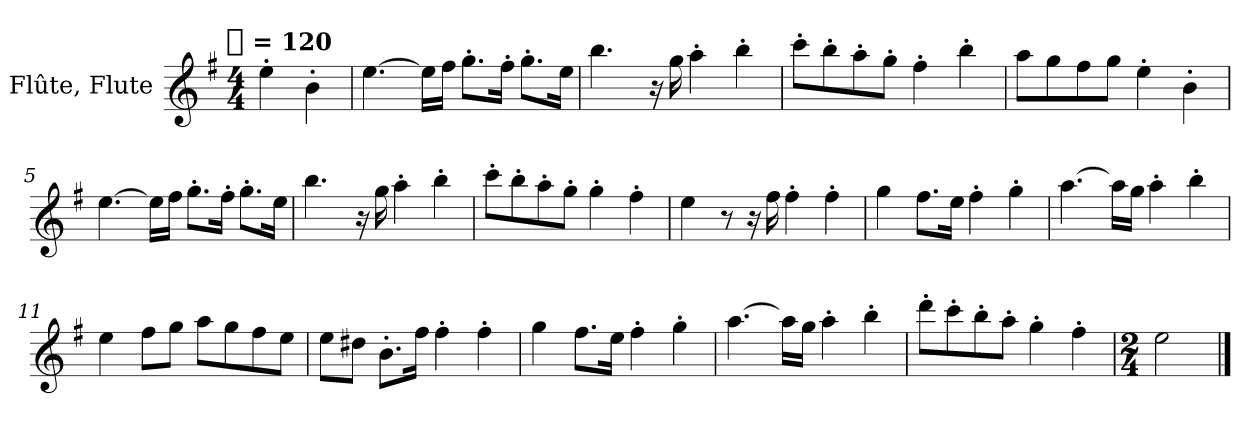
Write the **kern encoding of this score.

**kern	**text
*part1	*part1
*staff1	*staff1
*I"Flûte, Flute	*
*I'Fl.	*
*clefG2	*
*k[f#]	*
!!LO:TX:omd:t=[quarter] = 120
*M4/4	*
*MM120	*
=	=
4ee'	.
4b'	.
=1	=1
[4.ee	.
16eeLL]	.
16ff#JJ	.
8.gg'L	.
16ff#'Jk	.
8.gg'L	.
16eeJk	.
=2	=2
4.bb	.
16r	.
16gg	.
4aa'	.
4bb'	.
=3	=3
8ccc'L	.
8bb'	.
8aa'	.
8gg'J	.
4ff#'	.
4bb'	.
=4	=4
8aaL	.
8gg	.
8ff#	.
8ggJ	.
4ee'	.
4b'	.
!!LO:LB:g=z
=5	=5
[4.ee	.
16eeLL]	.
16ff#JJ	.
8.gg'L	.
16ff#'Jk	.
8.gg'L	.
16eeJk	.
=6	=6
4.bb	.
16r	.
16gg	.
4aa'	.
4bb'	.
=7	=7
8ccc'L	.
8bb'	.
8aa'	.
8gg'J	.
4gg'	.
4ff#'	.
=8	=8
4ee	.
8r	.
16r	.
16ff#	.
4ff#'	.
4ff#'	.
=9	=9
4gg	.
8.ff#L	.
16eeJk	.
4ff#'	.
4gg'	.
=10	=10
[4.aa	.
16aaLL]	.
16ggJJ	.
4aa'	.
4bb'	.
!!LO:LB:g=z
=11	=11
4ee	.
8ff#L	.
8ggJ	.
8aaL	.
8gg	.
8ff#	.
8eeJ	.
=12	=12
8eeL	.
8dd#XJ	.
8.b'L	.
16ff#Jk	.
4ff#'	.
4ff#'	.
=13	=13
4gg	.
8.ff#L	.
16eeJk	.
4ff#'	.
4gg'	.
=14	=14
[4.aa	.
16aaLL]	.
16ggJJ	.
4aa'	.
4bb'	.
=15	=15
8ddd'L	.
8ccc'	.
8bb'	.
8aa'J	.
4gg'	.
4ff#'	.
=16	=16
*M2/4	*
2ee	.
==	==
*-	*-
